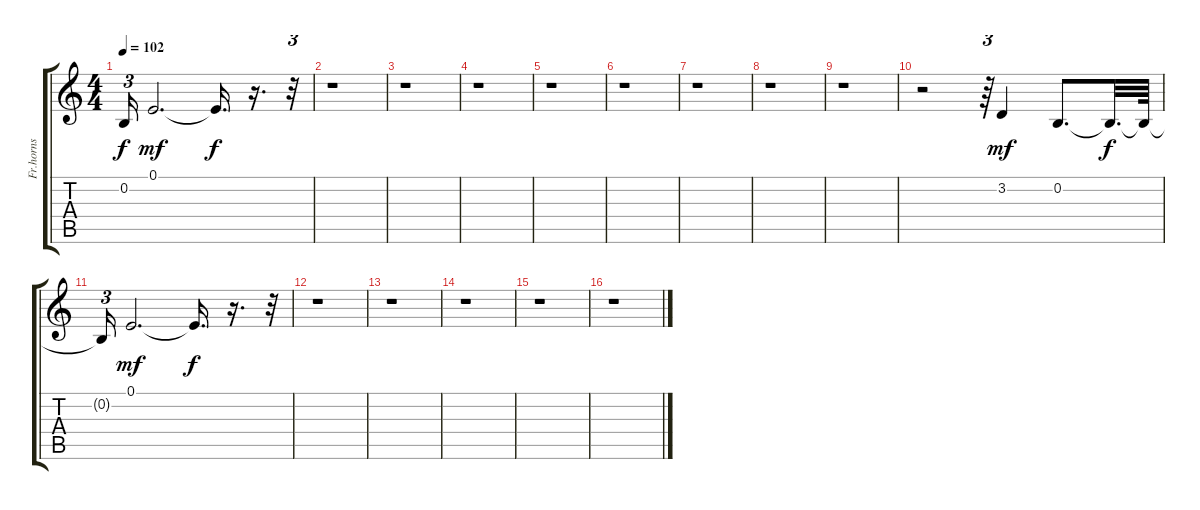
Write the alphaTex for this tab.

\track ("Fr.horns" "Fr.horns") {instrument frenchhorn}
\staff {score tabs}
\tuning (E4 B3 G3 D3 A2 E2) {hide}
\ts (4 4)
\tempo 102
\clef g2
\ks c
0.2{t}.16{tu (3 2) dy f} 0.1.2{d dy mf} 0.1{t}.16{d dy f} r.16{d} r.32{tu (3 2)} |
r.1 |
r.1 |
r.1 |
r.1 |
r.1 |
r.1 |
r.1 |
r.1 |
r.2 r.64{tu (3 2)} 3.2.4{dy mf} 0.2.8{d} 0.2{t}.32{d dy f} 0.2{t}.64 |
0.2{t}.16{tu (3 2)} 0.1.2{d dy mf} 0.1{t}.16{d dy f} r.16{d} r.32{tu (3 2)} |
r.1 |
r.1 |
r.1 |
r.1 |
r.1
